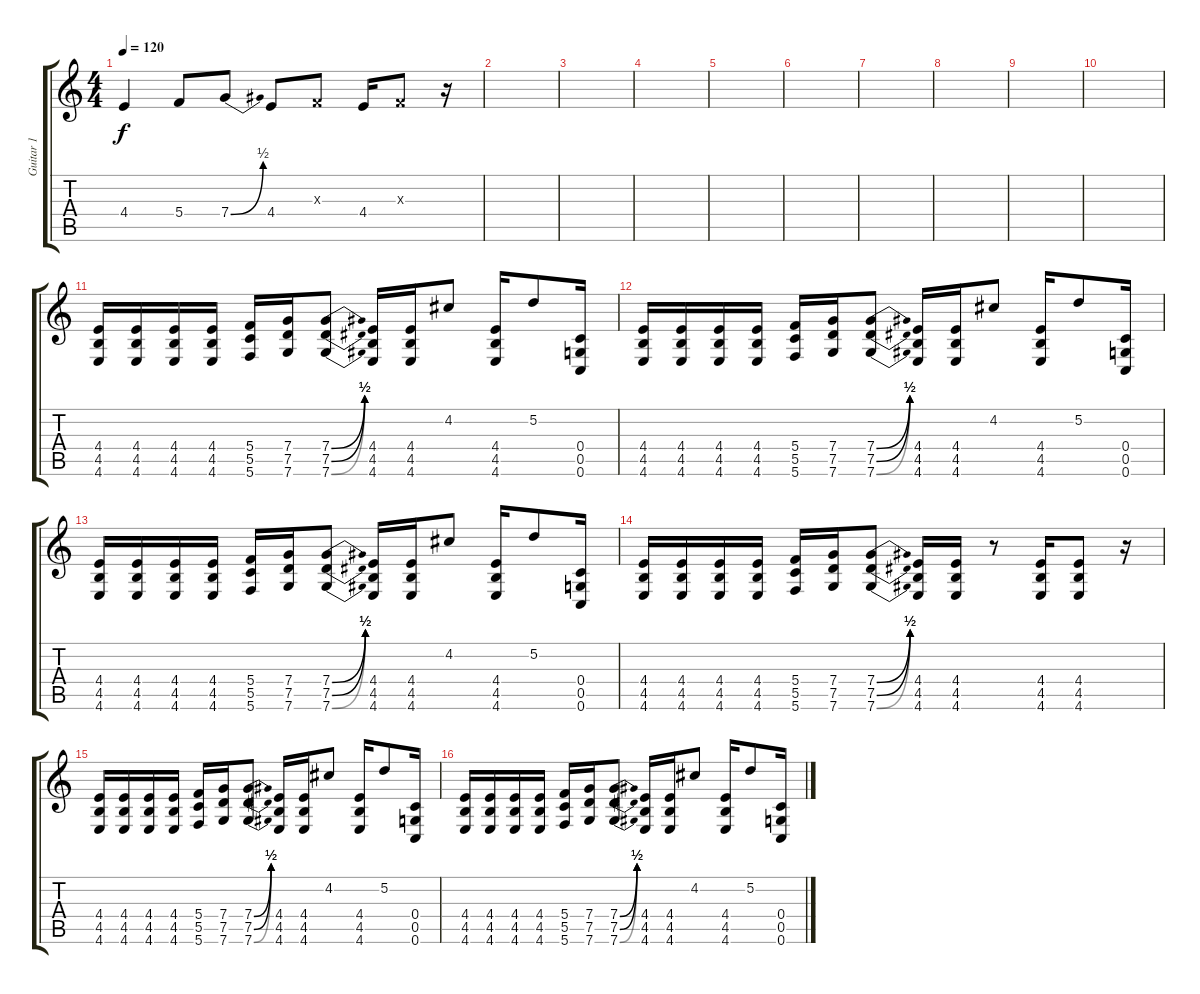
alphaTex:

\track ("Guitar 1" "Guitar 1") {instrument distortionguitar}
\staff {score tabs}
\tuning (D4 A3 F3 C3 G2 C2) {hide}
\ts (4 4)
\tempo 120
\clef g2
\ks c
4.4.4{dy f volume 14 instrument electricguitarclean} 5.4.8 7.4{be (bend 0 0 60 2)}.8 4.4.8 0.3{x}.8 4.4.16 0.3{x}.8 r.16 |
|
|
|
|
|
|
|
|
|
(4.4 4.5 4.6).16{instrument distortionguitar} (4.4 4.5 4.6).16 (4.4 4.5 4.6).16 (4.4 4.5 4.6).16 (5.4 5.5 5.6).16 (7.4 7.5 7.6).16 (7.4{be (bend 0 0 60 2)} 7.5{be (bend 0 0 60 2)} 7.6{be (bend 0 0 60 2)}).8 (4.4 4.5 4.6).16 (4.4 4.5 4.6).16 4.2.8 (4.4 4.5 4.6).16 5.2.8 (0.4 0.5 0.6).16 |
(4.4 4.5 4.6).16 (4.4 4.5 4.6).16 (4.4 4.5 4.6).16 (4.4 4.5 4.6).16 (5.4 5.5 5.6).16 (7.4 7.5 7.6).16 (7.4{be (bend 0 0 60 2)} 7.5{be (bend 0 0 60 2)} 7.6{be (bend 0 0 60 2)}).8 (4.4 4.5 4.6).16 (4.4 4.5 4.6).16 4.2.8 (4.4 4.5 4.6).16 5.2.8 (0.4 0.5 0.6).16 |
(4.4 4.5 4.6).16 (4.4 4.5 4.6).16 (4.4 4.5 4.6).16 (4.4 4.5 4.6).16 (5.4 5.5 5.6).16 (7.4 7.5 7.6).16 (7.4{be (bend 0 0 60 2)} 7.5{be (bend 0 0 60 2)} 7.6{be (bend 0 0 60 2)}).8 (4.4 4.5 4.6).16 (4.4 4.5 4.6).16 4.2.8 (4.4 4.5 4.6).16 5.2.8 (0.4 0.5 0.6).16 |
(4.4 4.5 4.6).16 (4.4 4.5 4.6).16 (4.4 4.5 4.6).16 (4.4 4.5 4.6).16 (5.4 5.5 5.6).16 (7.4 7.5 7.6).16 (7.4{be (bend 0 0 60 2)} 7.5{be (bend 0 0 60 2)} 7.6{be (bend 0 0 60 2)}).8 (4.4 4.5 4.6).16 (4.4 4.5 4.6).16 r.8 (4.4 4.5 4.6).16 (4.4 4.5 4.6).8 r.16 |
(4.4 4.5 4.6).16{instrument distortionguitar} (4.4 4.5 4.6).16 (4.4 4.5 4.6).16 (4.4 4.5 4.6).16 (5.4 5.5 5.6).16 (7.4 7.5 7.6).16 (7.4{be (bend 0 0 60 2)} 7.5{be (bend 0 0 60 2)} 7.6{be (bend 0 0 60 2)}).8 (4.4 4.5 4.6).16 (4.4 4.5 4.6).16 4.2.8 (4.4 4.5 4.6).16 5.2.8 (0.4 0.5 0.6).16 |
(4.4 4.5 4.6).16 (4.4 4.5 4.6).16 (4.4 4.5 4.6).16 (4.4 4.5 4.6).16 (5.4 5.5 5.6).16 (7.4 7.5 7.6).16 (7.4{be (bend 0 0 60 2)} 7.5{be (bend 0 0 60 2)} 7.6{be (bend 0 0 60 2)}).8 (4.4 4.5 4.6).16 (4.4 4.5 4.6).16 4.2.8 (4.4 4.5 4.6).16 5.2.8 (0.4 0.5 0.6).16
